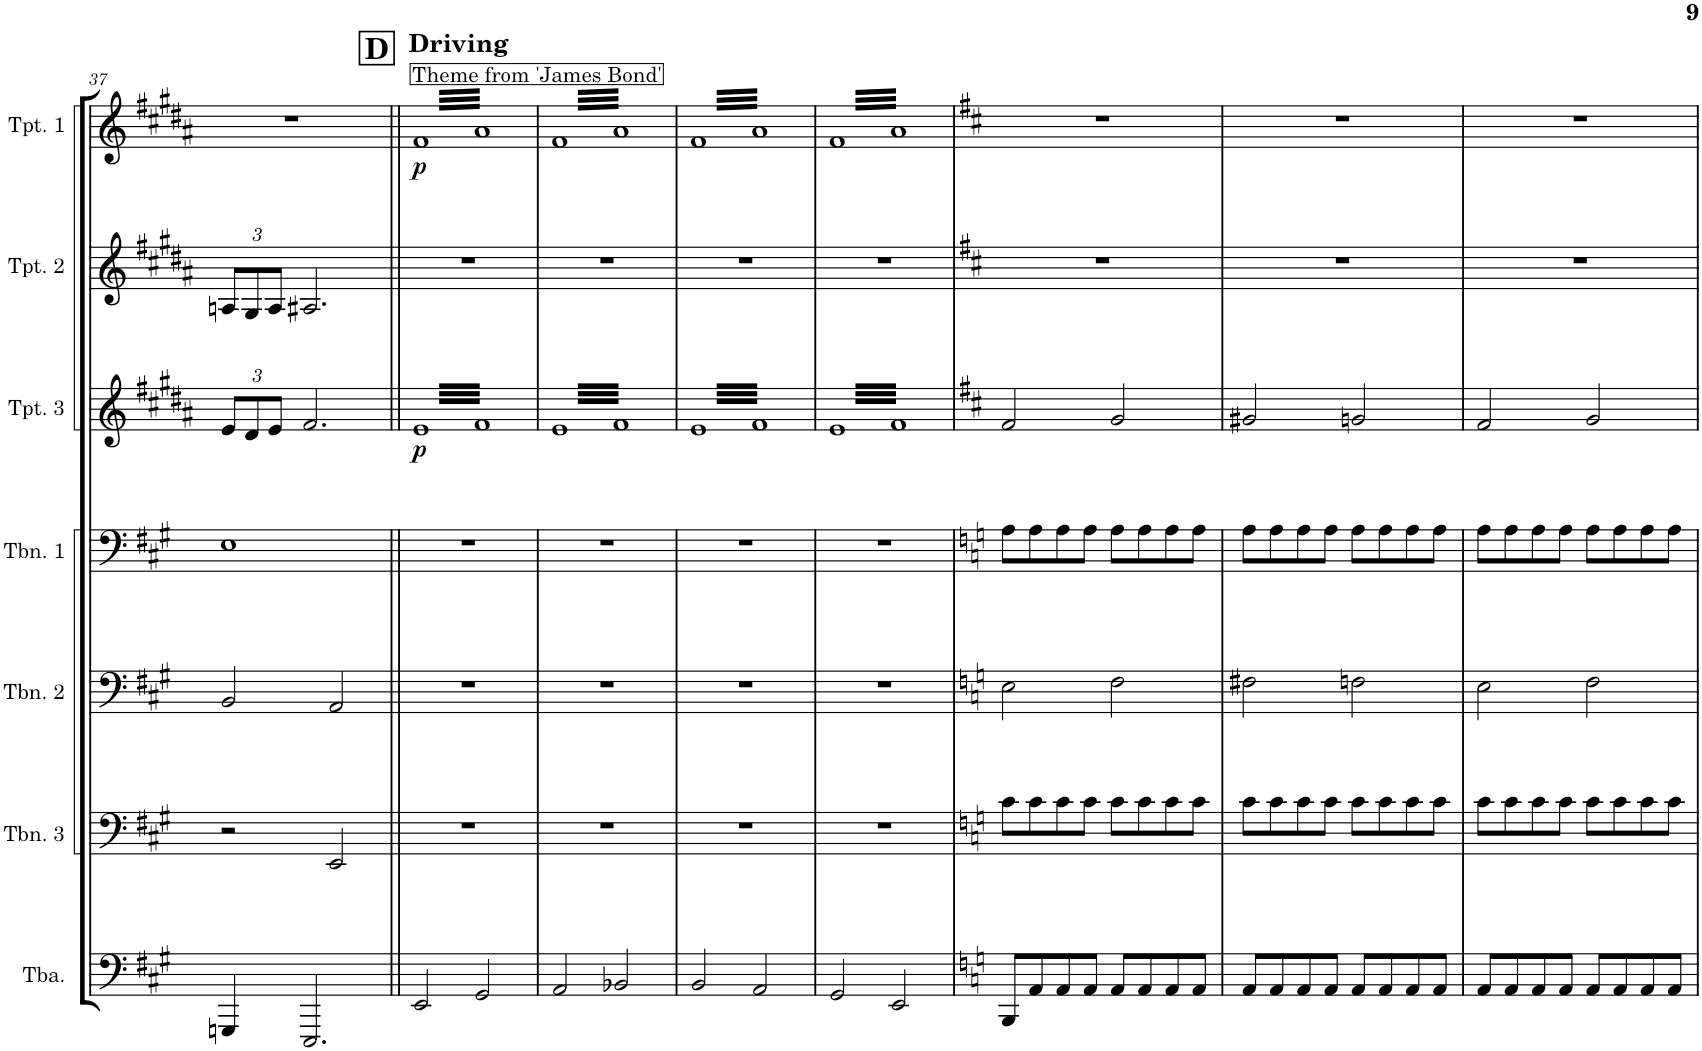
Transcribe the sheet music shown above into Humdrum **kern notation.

**kern	**kern	**kern	**kern	**kern	**dynam	**kern	**kern	**dynam
*part7	*part6	*part5	*part4	*part3	*part3	*part2	*part1	*part1
*staff7	*staff6	*staff5	*staff4	*staff3	*staff3	*staff2	*staff1	*staff1
*I"Tuba	*I"Trombone 3	*I"Trombone 2	*I"Trombone 1	*I"Trumpet 3	*	*I"Trumpet 2	*I"Trumpet 1	*
*I'Tba.	*I'Tbn. 3	*I'Tbn. 2	*I'Tbn. 1	*I'Tpt. 3	*	*I'Tpt. 2	*I'Tpt. 1	*
!!LO:PB:g=z
*clefF4	*clefF4	*clefF4	*clefF4	*clefG2	*	*clefG2	*clefG2	*
*	*	*	*	*Trd1c2	*	*Trd1c2	*Trd1c2	*
*k[f#c#g#]	*k[f#c#g#]	*k[f#c#g#]	*k[f#c#g#]	*k[f#c#g#d#a#]	*	*k[f#c#g#d#a#]	*k[f#c#g#d#a#]	*
*M4/4	*M4/4	*M4/4	*M4/4	*M4/4	*	*M4/4	*M4/4	*
*	*	*	*	*Xbrackettup	*	*Xbrackettup	*	*
=37	=37	=37	=37	=37	=37	=37	=37	=37
4GGGn/	2r	2BB/	1E	12e/L	.	12An/L	1r	.
.	.	.	.	12d#/	.	12G#/	.	.
.	.	.	.	12e/J	.	12A/J	.	.
2.EEE/	.	.	.	2.f#/	.	2.A#X/	.	.
.	2EE/	2AA/	.	.	.	.	.	.
=38||	=38||	=38||	=38||	=38||	=38||	=38||	=38||	=38||
!!LO:REH:place=s1:a:B:cj:fs=14:t=D
*	*	*	*	*brackettup	*	*	*	*
!	!	!	!	!	!	!	!LO:TX:a:B:t=Driving	!
!	!	!	!	!	!	!	!LO:TX:a:t=Theme from 'James Bond'	!
!	!	!	!	!	!LO:DY:b	!	!	!LO:DY:b
*	*	*	*	*tremolo	*	*	*	*
*	*	*	*	*	*	*	*tremolo	*
2EE/	1r	1r	1r	64eLLLL	p	1r	64f#LLLL	p
.	.	.	.	64f#	.	.	64a#	.
.	.	.	.	64e	.	.	64f#	.
.	.	.	.	64f#	.	.	64a#	.
.	.	.	.	64e	.	.	64f#	.
.	.	.	.	64f#	.	.	64a#	.
.	.	.	.	64e	.	.	64f#	.
.	.	.	.	64f#	.	.	64a#	.
.	.	.	.	64e	.	.	64f#	.
.	.	.	.	64f#	.	.	64a#	.
.	.	.	.	64e	.	.	64f#	.
.	.	.	.	64f#	.	.	64a#	.
.	.	.	.	64e	.	.	64f#	.
.	.	.	.	64f#	.	.	64a#	.
.	.	.	.	64e	.	.	64f#	.
.	.	.	.	64f#	.	.	64a#	.
.	.	.	.	64e	.	.	64f#	.
.	.	.	.	64f#	.	.	64a#	.
.	.	.	.	64e	.	.	64f#	.
.	.	.	.	64f#	.	.	64a#	.
.	.	.	.	64e	.	.	64f#	.
.	.	.	.	64f#	.	.	64a#	.
.	.	.	.	64e	.	.	64f#	.
.	.	.	.	64f#	.	.	64a#	.
.	.	.	.	64e	.	.	64f#	.
.	.	.	.	64f#	.	.	64a#	.
.	.	.	.	64e	.	.	64f#	.
.	.	.	.	64f#	.	.	64a#	.
.	.	.	.	64e	.	.	64f#	.
.	.	.	.	64f#	.	.	64a#	.
.	.	.	.	64e	.	.	64f#	.
.	.	.	.	64f#	.	.	64a#	.
2GG#/	.	.	.	64e	.	.	64f#	.
.	.	.	.	64f#	.	.	64a#	.
.	.	.	.	64e	.	.	64f#	.
.	.	.	.	64f#	.	.	64a#	.
.	.	.	.	64e	.	.	64f#	.
.	.	.	.	64f#	.	.	64a#	.
.	.	.	.	64e	.	.	64f#	.
.	.	.	.	64f#	.	.	64a#	.
.	.	.	.	64e	.	.	64f#	.
.	.	.	.	64f#	.	.	64a#	.
.	.	.	.	64e	.	.	64f#	.
.	.	.	.	64f#	.	.	64a#	.
.	.	.	.	64e	.	.	64f#	.
.	.	.	.	64f#	.	.	64a#	.
.	.	.	.	64e	.	.	64f#	.
.	.	.	.	64f#	.	.	64a#	.
.	.	.	.	64e	.	.	64f#	.
.	.	.	.	64f#	.	.	64a#	.
.	.	.	.	64e	.	.	64f#	.
.	.	.	.	64f#	.	.	64a#	.
.	.	.	.	64e	.	.	64f#	.
.	.	.	.	64f#	.	.	64a#	.
.	.	.	.	64e	.	.	64f#	.
.	.	.	.	64f#	.	.	64a#	.
.	.	.	.	64e	.	.	64f#	.
.	.	.	.	64f#	.	.	64a#	.
.	.	.	.	64e	.	.	64f#	.
.	.	.	.	64f#	.	.	64a#	.
.	.	.	.	64e	.	.	64f#	.
.	.	.	.	64f#	.	.	64a#	.
.	.	.	.	64e	.	.	64f#	.
.	.	.	.	64f#JJJJ	.	.	64a#JJJJ	.
=39	=39	=39	=39	=39	=39	=39	=39	=39
2AA/	1r	1r	1r	64eLLLL	.	1r	64f#LLLL	.
.	.	.	.	64f#	.	.	64a#	.
.	.	.	.	64e	.	.	64f#	.
.	.	.	.	64f#	.	.	64a#	.
.	.	.	.	64e	.	.	64f#	.
.	.	.	.	64f#	.	.	64a#	.
.	.	.	.	64e	.	.	64f#	.
.	.	.	.	64f#	.	.	64a#	.
.	.	.	.	64e	.	.	64f#	.
.	.	.	.	64f#	.	.	64a#	.
.	.	.	.	64e	.	.	64f#	.
.	.	.	.	64f#	.	.	64a#	.
.	.	.	.	64e	.	.	64f#	.
.	.	.	.	64f#	.	.	64a#	.
.	.	.	.	64e	.	.	64f#	.
.	.	.	.	64f#	.	.	64a#	.
.	.	.	.	64e	.	.	64f#	.
.	.	.	.	64f#	.	.	64a#	.
.	.	.	.	64e	.	.	64f#	.
.	.	.	.	64f#	.	.	64a#	.
.	.	.	.	64e	.	.	64f#	.
.	.	.	.	64f#	.	.	64a#	.
.	.	.	.	64e	.	.	64f#	.
.	.	.	.	64f#	.	.	64a#	.
.	.	.	.	64e	.	.	64f#	.
.	.	.	.	64f#	.	.	64a#	.
.	.	.	.	64e	.	.	64f#	.
.	.	.	.	64f#	.	.	64a#	.
.	.	.	.	64e	.	.	64f#	.
.	.	.	.	64f#	.	.	64a#	.
.	.	.	.	64e	.	.	64f#	.
.	.	.	.	64f#	.	.	64a#	.
2BB-X/	.	.	.	64e	.	.	64f#	.
.	.	.	.	64f#	.	.	64a#	.
.	.	.	.	64e	.	.	64f#	.
.	.	.	.	64f#	.	.	64a#	.
.	.	.	.	64e	.	.	64f#	.
.	.	.	.	64f#	.	.	64a#	.
.	.	.	.	64e	.	.	64f#	.
.	.	.	.	64f#	.	.	64a#	.
.	.	.	.	64e	.	.	64f#	.
.	.	.	.	64f#	.	.	64a#	.
.	.	.	.	64e	.	.	64f#	.
.	.	.	.	64f#	.	.	64a#	.
.	.	.	.	64e	.	.	64f#	.
.	.	.	.	64f#	.	.	64a#	.
.	.	.	.	64e	.	.	64f#	.
.	.	.	.	64f#	.	.	64a#	.
.	.	.	.	64e	.	.	64f#	.
.	.	.	.	64f#	.	.	64a#	.
.	.	.	.	64e	.	.	64f#	.
.	.	.	.	64f#	.	.	64a#	.
.	.	.	.	64e	.	.	64f#	.
.	.	.	.	64f#	.	.	64a#	.
.	.	.	.	64e	.	.	64f#	.
.	.	.	.	64f#	.	.	64a#	.
.	.	.	.	64e	.	.	64f#	.
.	.	.	.	64f#	.	.	64a#	.
.	.	.	.	64e	.	.	64f#	.
.	.	.	.	64f#	.	.	64a#	.
.	.	.	.	64e	.	.	64f#	.
.	.	.	.	64f#	.	.	64a#	.
.	.	.	.	64e	.	.	64f#	.
.	.	.	.	64f#JJJJ	.	.	64a#JJJJ	.
=40	=40	=40	=40	=40	=40	=40	=40	=40
2BB/	1r	1r	1r	64eLLLL	.	1r	64f#LLLL	.
.	.	.	.	64f#	.	.	64a#	.
.	.	.	.	64e	.	.	64f#	.
.	.	.	.	64f#	.	.	64a#	.
.	.	.	.	64e	.	.	64f#	.
.	.	.	.	64f#	.	.	64a#	.
.	.	.	.	64e	.	.	64f#	.
.	.	.	.	64f#	.	.	64a#	.
.	.	.	.	64e	.	.	64f#	.
.	.	.	.	64f#	.	.	64a#	.
.	.	.	.	64e	.	.	64f#	.
.	.	.	.	64f#	.	.	64a#	.
.	.	.	.	64e	.	.	64f#	.
.	.	.	.	64f#	.	.	64a#	.
.	.	.	.	64e	.	.	64f#	.
.	.	.	.	64f#	.	.	64a#	.
.	.	.	.	64e	.	.	64f#	.
.	.	.	.	64f#	.	.	64a#	.
.	.	.	.	64e	.	.	64f#	.
.	.	.	.	64f#	.	.	64a#	.
.	.	.	.	64e	.	.	64f#	.
.	.	.	.	64f#	.	.	64a#	.
.	.	.	.	64e	.	.	64f#	.
.	.	.	.	64f#	.	.	64a#	.
.	.	.	.	64e	.	.	64f#	.
.	.	.	.	64f#	.	.	64a#	.
.	.	.	.	64e	.	.	64f#	.
.	.	.	.	64f#	.	.	64a#	.
.	.	.	.	64e	.	.	64f#	.
.	.	.	.	64f#	.	.	64a#	.
.	.	.	.	64e	.	.	64f#	.
.	.	.	.	64f#	.	.	64a#	.
2AA/	.	.	.	64e	.	.	64f#	.
.	.	.	.	64f#	.	.	64a#	.
.	.	.	.	64e	.	.	64f#	.
.	.	.	.	64f#	.	.	64a#	.
.	.	.	.	64e	.	.	64f#	.
.	.	.	.	64f#	.	.	64a#	.
.	.	.	.	64e	.	.	64f#	.
.	.	.	.	64f#	.	.	64a#	.
.	.	.	.	64e	.	.	64f#	.
.	.	.	.	64f#	.	.	64a#	.
.	.	.	.	64e	.	.	64f#	.
.	.	.	.	64f#	.	.	64a#	.
.	.	.	.	64e	.	.	64f#	.
.	.	.	.	64f#	.	.	64a#	.
.	.	.	.	64e	.	.	64f#	.
.	.	.	.	64f#	.	.	64a#	.
.	.	.	.	64e	.	.	64f#	.
.	.	.	.	64f#	.	.	64a#	.
.	.	.	.	64e	.	.	64f#	.
.	.	.	.	64f#	.	.	64a#	.
.	.	.	.	64e	.	.	64f#	.
.	.	.	.	64f#	.	.	64a#	.
.	.	.	.	64e	.	.	64f#	.
.	.	.	.	64f#	.	.	64a#	.
.	.	.	.	64e	.	.	64f#	.
.	.	.	.	64f#	.	.	64a#	.
.	.	.	.	64e	.	.	64f#	.
.	.	.	.	64f#	.	.	64a#	.
.	.	.	.	64e	.	.	64f#	.
.	.	.	.	64f#	.	.	64a#	.
.	.	.	.	64e	.	.	64f#	.
.	.	.	.	64f#JJJJ	.	.	64a#JJJJ	.
=41	=41	=41	=41	=41	=41	=41	=41	=41
2GG#/	1r	1r	1r	64eLLLL	.	1r	64f#LLLL	.
.	.	.	.	64f#	.	.	64a#	.
.	.	.	.	64e	.	.	64f#	.
.	.	.	.	64f#	.	.	64a#	.
.	.	.	.	64e	.	.	64f#	.
.	.	.	.	64f#	.	.	64a#	.
.	.	.	.	64e	.	.	64f#	.
.	.	.	.	64f#	.	.	64a#	.
.	.	.	.	64e	.	.	64f#	.
.	.	.	.	64f#	.	.	64a#	.
.	.	.	.	64e	.	.	64f#	.
.	.	.	.	64f#	.	.	64a#	.
.	.	.	.	64e	.	.	64f#	.
.	.	.	.	64f#	.	.	64a#	.
.	.	.	.	64e	.	.	64f#	.
.	.	.	.	64f#	.	.	64a#	.
.	.	.	.	64e	.	.	64f#	.
.	.	.	.	64f#	.	.	64a#	.
.	.	.	.	64e	.	.	64f#	.
.	.	.	.	64f#	.	.	64a#	.
.	.	.	.	64e	.	.	64f#	.
.	.	.	.	64f#	.	.	64a#	.
.	.	.	.	64e	.	.	64f#	.
.	.	.	.	64f#	.	.	64a#	.
.	.	.	.	64e	.	.	64f#	.
.	.	.	.	64f#	.	.	64a#	.
.	.	.	.	64e	.	.	64f#	.
.	.	.	.	64f#	.	.	64a#	.
.	.	.	.	64e	.	.	64f#	.
.	.	.	.	64f#	.	.	64a#	.
.	.	.	.	64e	.	.	64f#	.
.	.	.	.	64f#	.	.	64a#	.
2EE/	.	.	.	64e	.	.	64f#	.
.	.	.	.	64f#	.	.	64a#	.
.	.	.	.	64e	.	.	64f#	.
.	.	.	.	64f#	.	.	64a#	.
.	.	.	.	64e	.	.	64f#	.
.	.	.	.	64f#	.	.	64a#	.
.	.	.	.	64e	.	.	64f#	.
.	.	.	.	64f#	.	.	64a#	.
.	.	.	.	64e	.	.	64f#	.
.	.	.	.	64f#	.	.	64a#	.
.	.	.	.	64e	.	.	64f#	.
.	.	.	.	64f#	.	.	64a#	.
.	.	.	.	64e	.	.	64f#	.
.	.	.	.	64f#	.	.	64a#	.
.	.	.	.	64e	.	.	64f#	.
.	.	.	.	64f#	.	.	64a#	.
.	.	.	.	64e	.	.	64f#	.
.	.	.	.	64f#	.	.	64a#	.
.	.	.	.	64e	.	.	64f#	.
.	.	.	.	64f#	.	.	64a#	.
.	.	.	.	64e	.	.	64f#	.
.	.	.	.	64f#	.	.	64a#	.
.	.	.	.	64e	.	.	64f#	.
.	.	.	.	64f#	.	.	64a#	.
.	.	.	.	64e	.	.	64f#	.
.	.	.	.	64f#	.	.	64a#	.
.	.	.	.	64e	.	.	64f#	.
.	.	.	.	64f#	.	.	64a#	.
.	.	.	.	64e	.	.	64f#	.
.	.	.	.	64f#	.	.	64a#	.
.	.	.	.	64e	.	.	64f#	.
.	.	.	.	64f#JJJJ	.	.	64a#JJJJ	.
*	*	*	*	*	*	*	*Xtremolo	*
*	*	*	*	*Xtremolo	*	*	*	*
=42	=42	=42	=42	=42	=42	=42	=42	=42
*k[]	*k[]	*k[]	*k[]	*k[f#c#]	*	*k[f#c#]	*k[f#c#]	*
8BBB/L	8c\L	2E\	8A\L	2f#/	.	1r	1r	.
.	.	.	.	.	.	.	.	.
.	.	.	.	.	.	.	.	.
.	.	.	.	.	.	.	.	.
.	.	.	.	.	.	.	.	.
.	.	.	.	.	.	.	.	.
.	.	.	.	.	.	.	.	.
.	.	.	.	.	.	.	.	.
8AA/	8c\	.	8A\	.	.	.	.	.
.	.	.	.	.	.	.	.	.
.	.	.	.	.	.	.	.	.
.	.	.	.	.	.	.	.	.
.	.	.	.	.	.	.	.	.
.	.	.	.	.	.	.	.	.
.	.	.	.	.	.	.	.	.
.	.	.	.	.	.	.	.	.
8AA/	8c\	.	8A\	.	.	.	.	.
.	.	.	.	.	.	.	.	.
.	.	.	.	.	.	.	.	.
.	.	.	.	.	.	.	.	.
.	.	.	.	.	.	.	.	.
.	.	.	.	.	.	.	.	.
.	.	.	.	.	.	.	.	.
.	.	.	.	.	.	.	.	.
8AA/J	8c\J	.	8A\J	.	.	.	.	.
.	.	.	.	.	.	.	.	.
.	.	.	.	.	.	.	.	.
.	.	.	.	.	.	.	.	.
.	.	.	.	.	.	.	.	.
.	.	.	.	.	.	.	.	.
.	.	.	.	.	.	.	.	.
.	.	.	.	.	.	.	.	.
8AA/L	8c\L	2F\	8A\L	2g/	.	.	.	.
8AA/	8c\	.	8A\	.	.	.	.	.
8AA/	8c\	.	8A\	.	.	.	.	.
8AA/J	8c\J	.	8A\J	.	.	.	.	.
=43	=43	=43	=43	=43	=43	=43	=43	=43
8AA/L	8c\L	2F#X\	8A\L	2g#X/	.	1r	1r	.
8AA/	8c\	.	8A\	.	.	.	.	.
8AA/	8c\	.	8A\	.	.	.	.	.
8AA/J	8c\J	.	8A\J	.	.	.	.	.
8AA/L	8c\L	2Fn\	8A\L	2gn/	.	.	.	.
8AA/	8c\	.	8A\	.	.	.	.	.
8AA/	8c\	.	8A\	.	.	.	.	.
8AA/J	8c\J	.	8A\J	.	.	.	.	.
=44	=44	=44	=44	=44	=44	=44	=44	=44
8AA/L	8c\L	2E\	8A\L	2f#/	.	1r	1r	.
8AA/	8c\	.	8A\	.	.	.	.	.
8AA/	8c\	.	8A\	.	.	.	.	.
8AA/J	8c\J	.	8A\J	.	.	.	.	.
8AA/L	8c\L	2F\	8A\L	2g/	.	.	.	.
8AA/	8c\	.	8A\	.	.	.	.	.
8AA/	8c\	.	8A\	.	.	.	.	.
8AA/J	8c\J	.	8A\J	.	.	.	.	.
=	=	=	=	=	=	=	=	=
*-	*-	*-	*-	*-	*-	*-	*-	*-
